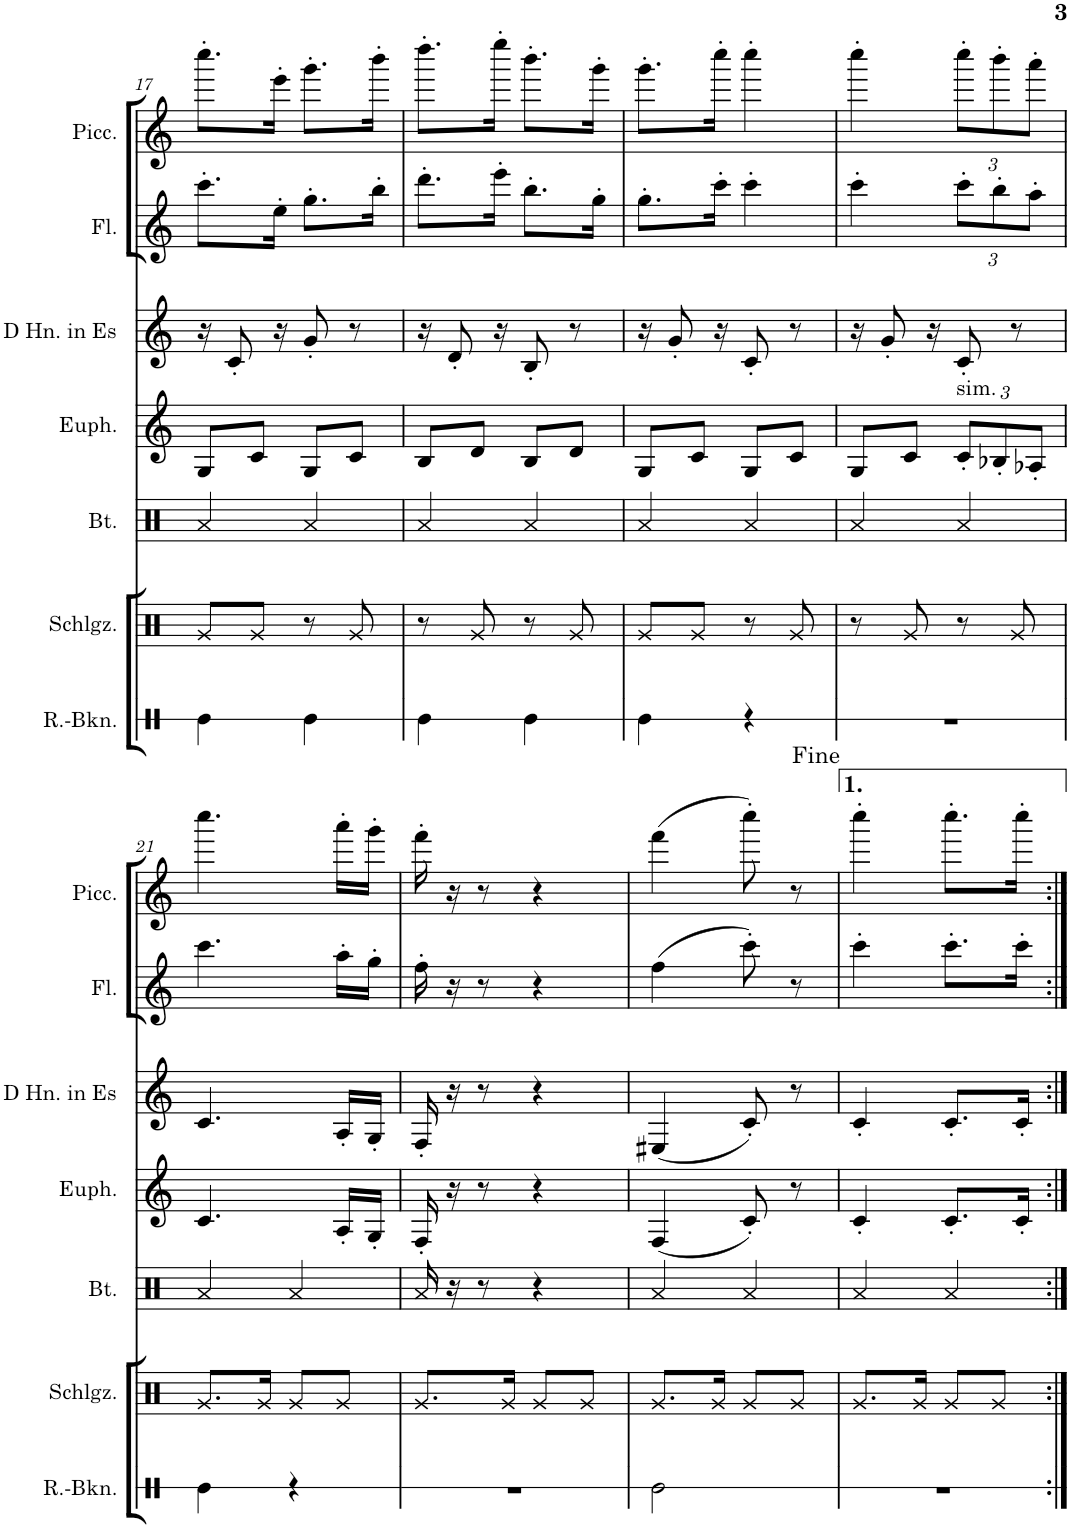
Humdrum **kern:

**kern	**kern	**kern	**kern	**kern	**kern	**kern
*part7	*part6	*part5	*part4	*part3	*part2	*part1
*staff7	*staff6	*staff5	*staff4	*staff3	*staff2	*staff1
*I"Ride-Becken	*I"Schlagwerk	*I"Basstrommeln	*I"Euphonium	*I"Horn in Es	*I"Flöte	*I"Piccoloflöte
*I'R.-Bkn.	*	*I'Bt.	*I'Euph.	*	*I'Fl.	*I'Picc.
!!LO:PB:g=z
*clefX	*clefX	*clefX	*clefG2	*clefG2	*clefG2	*clefG2
*	*	*	*	*Trd4c7	*	*Trd-7c-12
*k[]	*k[]	*k[]	*k[]	*k[]	*k[]	*k[]
*M2/4	*M2/4	*M2/4	*M2/4	*M2/4	*M2/4	*M2/4
=17	=17	=17	=17	=17	=17	=17
4Re\	8Rg/L	4Ra/	8G/L	16r	8.ccc'\L	8.cccc'\L
.	.	.	.	8c'/	.	.
.	8Rg/J	.	8c/J	.	.	.
.	.	.	.	16r	16ee'\Jk	16eee'\Jk
4Re\	8r	4Ra/	8G/L	8g'/	8.gg'\L	8.ggg'\L
.	8Rg/	.	8c/J	8r	.	.
.	.	.	.	.	16bb'\Jk	16bbb'\Jk
=18	=18	=18	=18	=18	=18	=18
4Re\	8r	4Ra/	8B/L	16r	8.ddd'\L	8.dddd'\L
.	.	.	.	8d'/	.	.
.	8Rg/	.	8d/J	.	.	.
.	.	.	.	16r	16eee'\Jk	16eeee'\Jk
4Re\	8r	4Ra/	8B/L	8B'/	8.bb'\L	8.bbb'\L
.	8Rg/	.	8d/J	8r	.	.
.	.	.	.	.	16gg'\Jk	16ggg'\Jk
=19	=19	=19	=19	=19	=19	=19
4Re\	8Rg/L	4Ra/	8G/L	16r	8.gg'\L	8.ggg'\L
.	.	.	.	8g'/	.	.
.	8Rg/J	.	8c/J	.	.	.
.	.	.	.	16r	16ccc'\Jk	16cccc'\Jk
4r	8r	4Ra/	8G/L	8c'/	4ccc'\	4cccc'\
.	8Rg/	.	8c/J	8r	.	.
=20	=20	=20	=20	=20	=20	=20
2r	8r	4Ra/	8G/L	16r	4ccc'\	4cccc'\
.	.	.	.	8g'/	.	.
.	8Rg/	.	8c/J	.	.	.
.	.	.	.	16r	.	.
*	*	*	*Xbrackettup	*	*Xbrackettup	*Xbrackettup
!	!	!	!LO:TX:a:t=sim.	!	!	!
.	8r	4Ra/	12c'/L	8c'/	12ccc'\L	12cccc'\L
.	.	.	12B-X'/	.	12bb'\	12bbb'\
.	8Rg/	.	.	8r	.	.
.	.	.	12A-X'/J	.	12aa'\J	12aaa'\J
!!LO:LB:g=z
=21	=21	=21	=21	=21	=21	=21
4Re\	8.Rg/L	4Ra/	4.c/	4.c/	4.ccc\	4.cccc\
.	16Rg/Jk	.	.	.	.	.
4r	8Rg/L	4Ra/	.	.	.	.
.	8Rg/J	.	16A'/LL	16A'/LL	16aa'\LL	16aaa'\LL
.	.	.	16G'/JJ	16G'/JJ	16gg'\JJ	16ggg'\JJ
=22	=22	=22	=22	=22	=22	=22
2r	8.Rg/L	16Ra/	16F'/	16F'/	16ff'\	16fff'\
.	.	16r	16r	16r	16r	16r
.	.	8r	8r	8r	8r	8r
.	16Rg/Jk	.	.	.	.	.
.	8Rg/L	4r	4r	4r	4r	4r
.	8Rg/J	.	.	.	.	.
=23	=23	=23	=23	=23	=23	=23
2Re\	8.Rg/L	4Ra/	(4F/	(4E#X/	(4ff\	(4fff\
.	16Rg/Jk	.	.	.	.	.
.	8Rg/L	4Ra/	8c'/)	8c'/)	8ccc'\)	8cccc'\)
.	8Rg/J	.	8r	8r	8r	8r
=24	=24	=24	=24	=24	=24	=24
2r	8.Rg/L	4Ra/	4c'/	4c'/	4ccc'\	4cccc'\
.	16Rg/Jk	.	.	.	.	.
.	8Rg/L	4Ra/	8.c'/L	8.c'/L	8.ccc'\L	8.cccc'\L
.	8Rg/J	.	.	.	.	.
.	.	.	16c'/Jk	16c'/Jk	16ccc'\Jk	16cccc'\Jk
=:|!	=:|!	=:|!	=:|!	=:|!	=:|!	=:|!
*-	*-	*-	*-	*-	*-	*-
